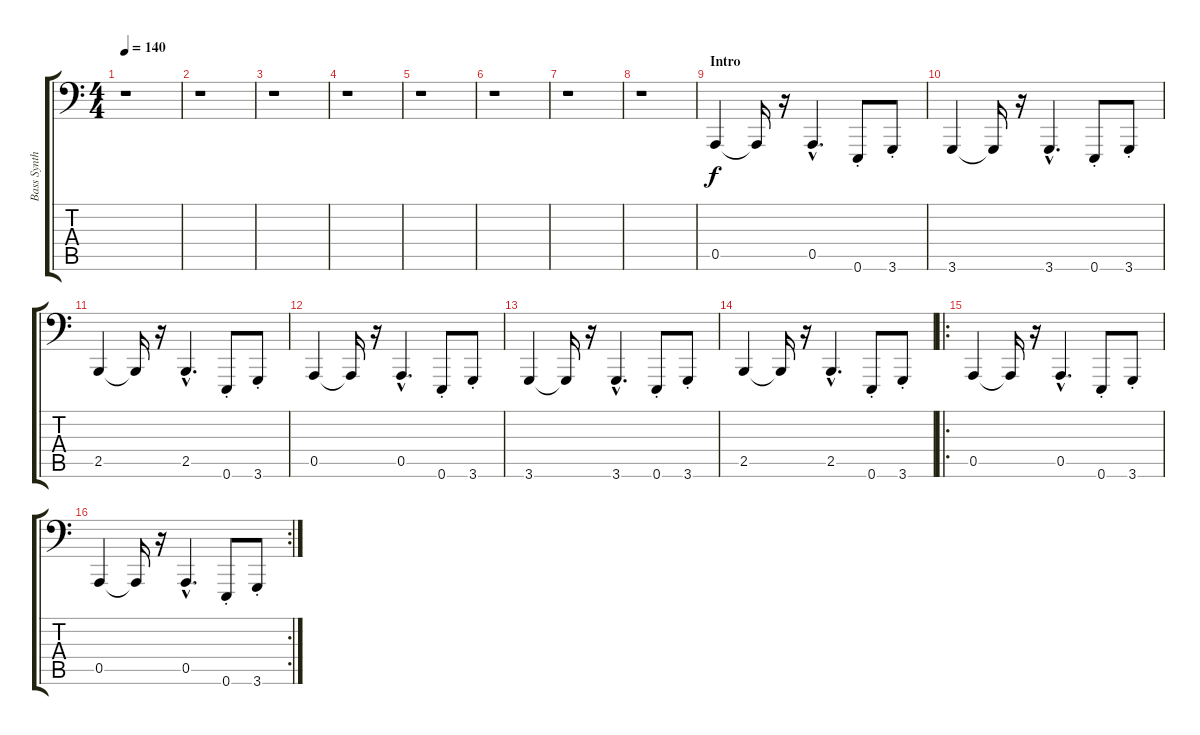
\track ("Bass Synth" "Bass Synth") {instrument lead8bassandlead}
\staff {score tabs}
\tuning (E3 B2 G2 D2 A1 E1) {hide}
\ts (4 4)
\tempo 140
\clef f4
\ks c
r.1{dy f instrument lead8bassandlead} |
r.1 |
r.1 |
r.1 |
r.1 |
r.1 |
r.1 |
r.1 |
\section ("" "Intro")
0.5.4 0.5{t}.16 r.16 0.5{hac}.4{d} 0.6{st}.8 3.6{st}.8 |
3.6.4 3.6{t}.16 r.16 3.6{hac}.4{d} 0.6{st}.8 3.6{st}.8 |
2.5.4 2.5{t}.16 r.16 2.5{hac}.4{d} 0.6{st}.8 3.6{st}.8 |
0.5.4 0.5{t}.16 r.16 0.5{hac}.4{d} 0.6{st}.8 3.6{st}.8 |
3.6.4 3.6{t}.16 r.16 3.6{hac}.4{d} 0.6{st}.8 3.6{st}.8 |
2.5.4 2.5{t}.16 r.16 2.5{hac}.4{d} 0.6{st}.8 3.6{st}.8 |
\ro
0.5.4 0.5{t}.16 r.16 0.5{hac}.4{d} 0.6{st}.8 3.6{st}.8 |
\rc 2
0.5.4 0.5{t}.16 r.16 0.5{hac}.4{d} 0.6{st}.8 3.6{st}.8
